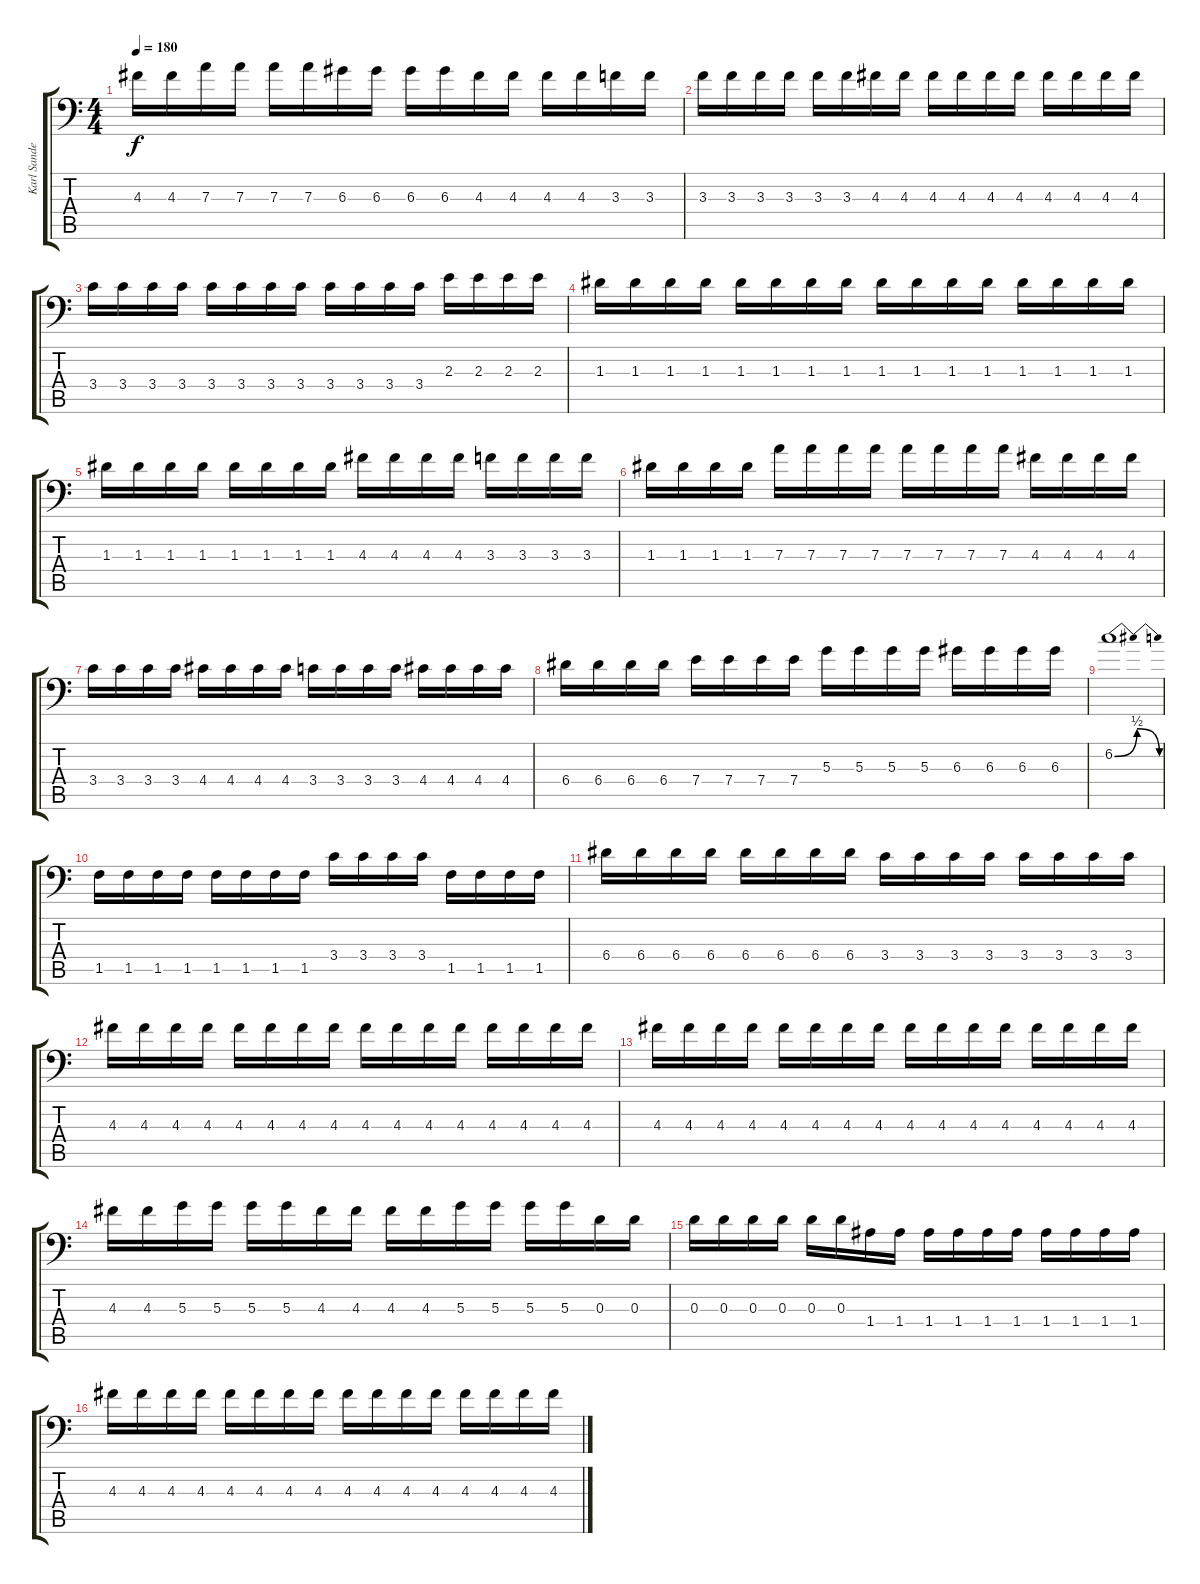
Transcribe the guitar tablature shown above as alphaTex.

\track ("Karl Sanders" "Karl Sande") {instrument distortionguitar}
\staff {score tabs}
\tuning (B3 Gb3 D3 A2 E2 A1) {hide}
\ts (4 4)
\tempo 180
\clef f4
\ks c
4.3.16{dy f} 4.3.16 7.3.16 7.3.16 7.3.16 7.3.16 6.3.16 6.3.16 6.3.16 6.3.16 4.3.16 4.3.16 4.3.16 4.3.16 3.3.16 3.3.16 |
3.3.16 3.3.16 3.3.16 3.3.16 3.3.16 3.3.16 4.3.16 4.3.16 4.3.16 4.3.16 4.3.16 4.3.16 4.3.16 4.3.16 4.3.16 4.3.16 |
3.4.16 3.4.16 3.4.16 3.4.16 3.4.16 3.4.16 3.4.16 3.4.16 3.4.16 3.4.16 3.4.16 3.4.16 2.3.16 2.3.16 2.3.16 2.3.16 |
1.3.16 1.3.16 1.3.16 1.3.16 1.3.16 1.3.16 1.3.16 1.3.16 1.3.16 1.3.16 1.3.16 1.3.16 1.3.16 1.3.16 1.3.16 1.3.16 |
1.3.16 1.3.16 1.3.16 1.3.16 1.3.16 1.3.16 1.3.16 1.3.16 4.3.16 4.3.16 4.3.16 4.3.16 3.3.16 3.3.16 3.3.16 3.3.16 |
1.3.16 1.3.16 1.3.16 1.3.16 7.3.16 7.3.16 7.3.16 7.3.16 7.3.16 7.3.16 7.3.16 7.3.16 4.3.16 4.3.16 4.3.16 4.3.16 |
3.4.16 3.4.16 3.4.16 3.4.16 4.4.16 4.4.16 4.4.16 4.4.16 3.4.16 3.4.16 3.4.16 3.4.16 4.4.16 4.4.16 4.4.16 4.4.16 |
6.4.16 6.4.16 6.4.16 6.4.16 7.4.16 7.4.16 7.4.16 7.4.16 5.3.16 5.3.16 5.3.16 5.3.16 6.3.16 6.3.16 6.3.16 6.3.16 |
6.2{be (bendrelease 0 0 30 2 30 2 60 0)}.1 |
1.5.16 1.5.16 1.5.16 1.5.16 1.5.16 1.5.16 1.5.16 1.5.16 3.4.16 3.4.16 3.4.16 3.4.16 1.5.16 1.5.16 1.5.16 1.5.16 |
6.4.16 6.4.16 6.4.16 6.4.16 6.4.16 6.4.16 6.4.16 6.4.16 3.4.16 3.4.16 3.4.16 3.4.16 3.4.16 3.4.16 3.4.16 3.4.16 |
4.3.16 4.3.16 4.3.16 4.3.16 4.3.16 4.3.16 4.3.16 4.3.16 4.3.16 4.3.16 4.3.16 4.3.16 4.3.16 4.3.16 4.3.16 4.3.16 |
4.3.16 4.3.16 4.3.16 4.3.16 4.3.16 4.3.16 4.3.16 4.3.16 4.3.16 4.3.16 4.3.16 4.3.16 4.3.16 4.3.16 4.3.16 4.3.16 |
4.3.16 4.3.16 5.3.16 5.3.16 5.3.16 5.3.16 4.3.16 4.3.16 4.3.16 4.3.16 5.3.16 5.3.16 5.3.16 5.3.16 0.3.16 0.3.16 |
0.3.16 0.3.16 0.3.16 0.3.16 0.3.16 0.3.16 1.4.16 1.4.16 1.4.16 1.4.16 1.4.16 1.4.16 1.4.16 1.4.16 1.4.16 1.4.16 |
4.3.16 4.3.16 4.3.16 4.3.16 4.3.16 4.3.16 4.3.16 4.3.16 4.3.16 4.3.16 4.3.16 4.3.16 4.3.16 4.3.16 4.3.16 4.3.16
